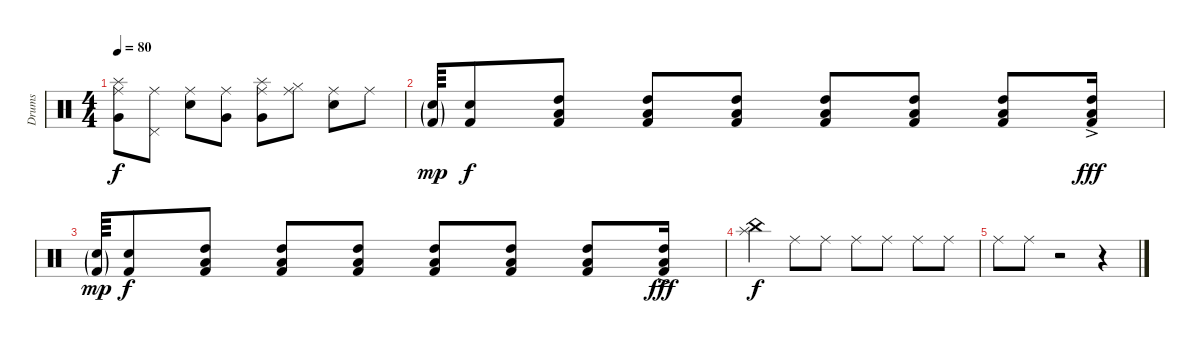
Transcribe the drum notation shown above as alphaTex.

\track ("Drums" "Drums") {instrument percussion}
\staff {score}
\articulation defaults
\ts (4 4)
\tempo 80
\clef neutral
\ks c
("Splash (hit)" "Very Low Tom (hit)" "Ride (middle)").8{dy f} ("Pedal Hi-Hat (hit)" "Ride (middle)").8 ("Snare (hit) 2" "Ride (middle)").8 ("Very Low Tom (hit)" "Ride (middle)").8 ("Splash (hit)" "Very Low Tom (hit)" "Ride (middle)").8 ("Hi-Hat (closed)" "Ride (middle)").8 ("Snare (hit) 2" "Ride (middle)").8 "Ride (middle)".8 |
("Kick (hit) 2"{g} "Snare (hit) 2"{g}).64{dy mp} ("Kick (hit) 2" "Snare (hit) 2").8{dy f} ("High Tom (hit)" "Kick (hit) 2" "Low Tom (hit)").8 ("High Tom (hit)" "Kick (hit) 2" "Low Tom (hit)").8 ("High Tom (hit)" "Kick (hit) 2" "Low Tom (hit)").8 ("High Tom (hit)" "Kick (hit) 2" "Low Tom (hit)").8 ("High Tom (hit)" "Kick (hit) 2" "Low Tom (hit)").8 ("High Tom (hit)" "Kick (hit) 2" "Low Tom (hit)").8 ("High Tom (hit)"{ac} "Kick (hit) 2"{ac} "Low Tom (hit)"{ac}).16{dy fff} |
("Kick (hit) 2"{g} "Snare (hit) 2"{g}).64{dy mp} ("Kick (hit) 2" "Snare (hit) 2").8{dy f} ("High Tom (hit)" "Kick (hit) 2" "Low Tom (hit)").8 ("High Tom (hit)" "Kick (hit) 2" "Low Tom (hit)").8 ("High Tom (hit)" "Kick (hit) 2" "Low Tom (hit)").8 ("High Tom (hit)" "Kick (hit) 2" "Low Tom (hit)").8 ("High Tom (hit)" "Kick (hit) 2" "Low Tom (hit)").8 ("High Tom (hit)" "Kick (hit) 2" "Low Tom (hit)").8 ("High Tom (hit)"{ac} "Kick (hit) 2"{ac} "Low Tom (hit)"{ac}).16{dy fff} |
("China (hit)" "Splash (hit)").4{dy f} "Ride (middle)".8 "Ride (middle)".8{volume 12} "Ride (middle)".8{volume 10} "Ride (middle)".8{volume 11} "Ride (middle)".8{volume 10} "Ride (middle)".8{volume 8} |
"Ride (middle)".8{volume 5} "Ride (middle)".8{volume 3} r.2 r.4
